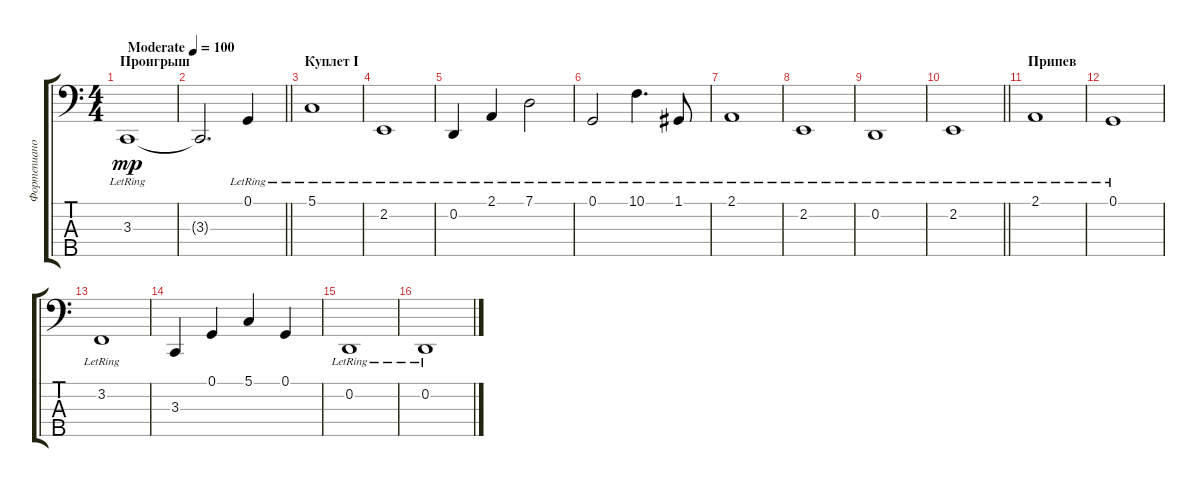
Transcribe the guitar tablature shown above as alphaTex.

\track ("Фортепиано (левая рука)" "Фортепиано") {instrument acousticgrandpiano}
\staff {score tabs}
\tuning (G2 D2 A1 E1 B0) {hide}
\ts (4 4)
\section ("" "Проигрыш")
\tempo (100 "Moderate")
\clef f4
\ks c
3.3{lr}.1{dy mp instrument acousticgrandpiano} |
\barLineRight lightlight
3.3{t}.2{d} 0.1{lr}.4 |
\section ("" "Куплет I")
5.1{lr}.1 |
2.2{lr}.1 |
0.2{lr}.4 2.1{lr}.4 7.1{lr}.2 |
0.1{lr}.2 10.1{lr}.4{d} 1.1{lr}.8 |
2.1{lr}.1 |
2.2{lr}.1 |
0.2{lr}.1 |
\barLineRight lightlight
2.2{lr}.1 |
\section ("" "Припев")
2.1{lr}.1 |
0.1{lr}.1 |
3.2{lr}.1 |
3.3.4 0.1.4 5.1.4 0.1.4 |
0.2{lr}.1 |
0.2{lr}.1
